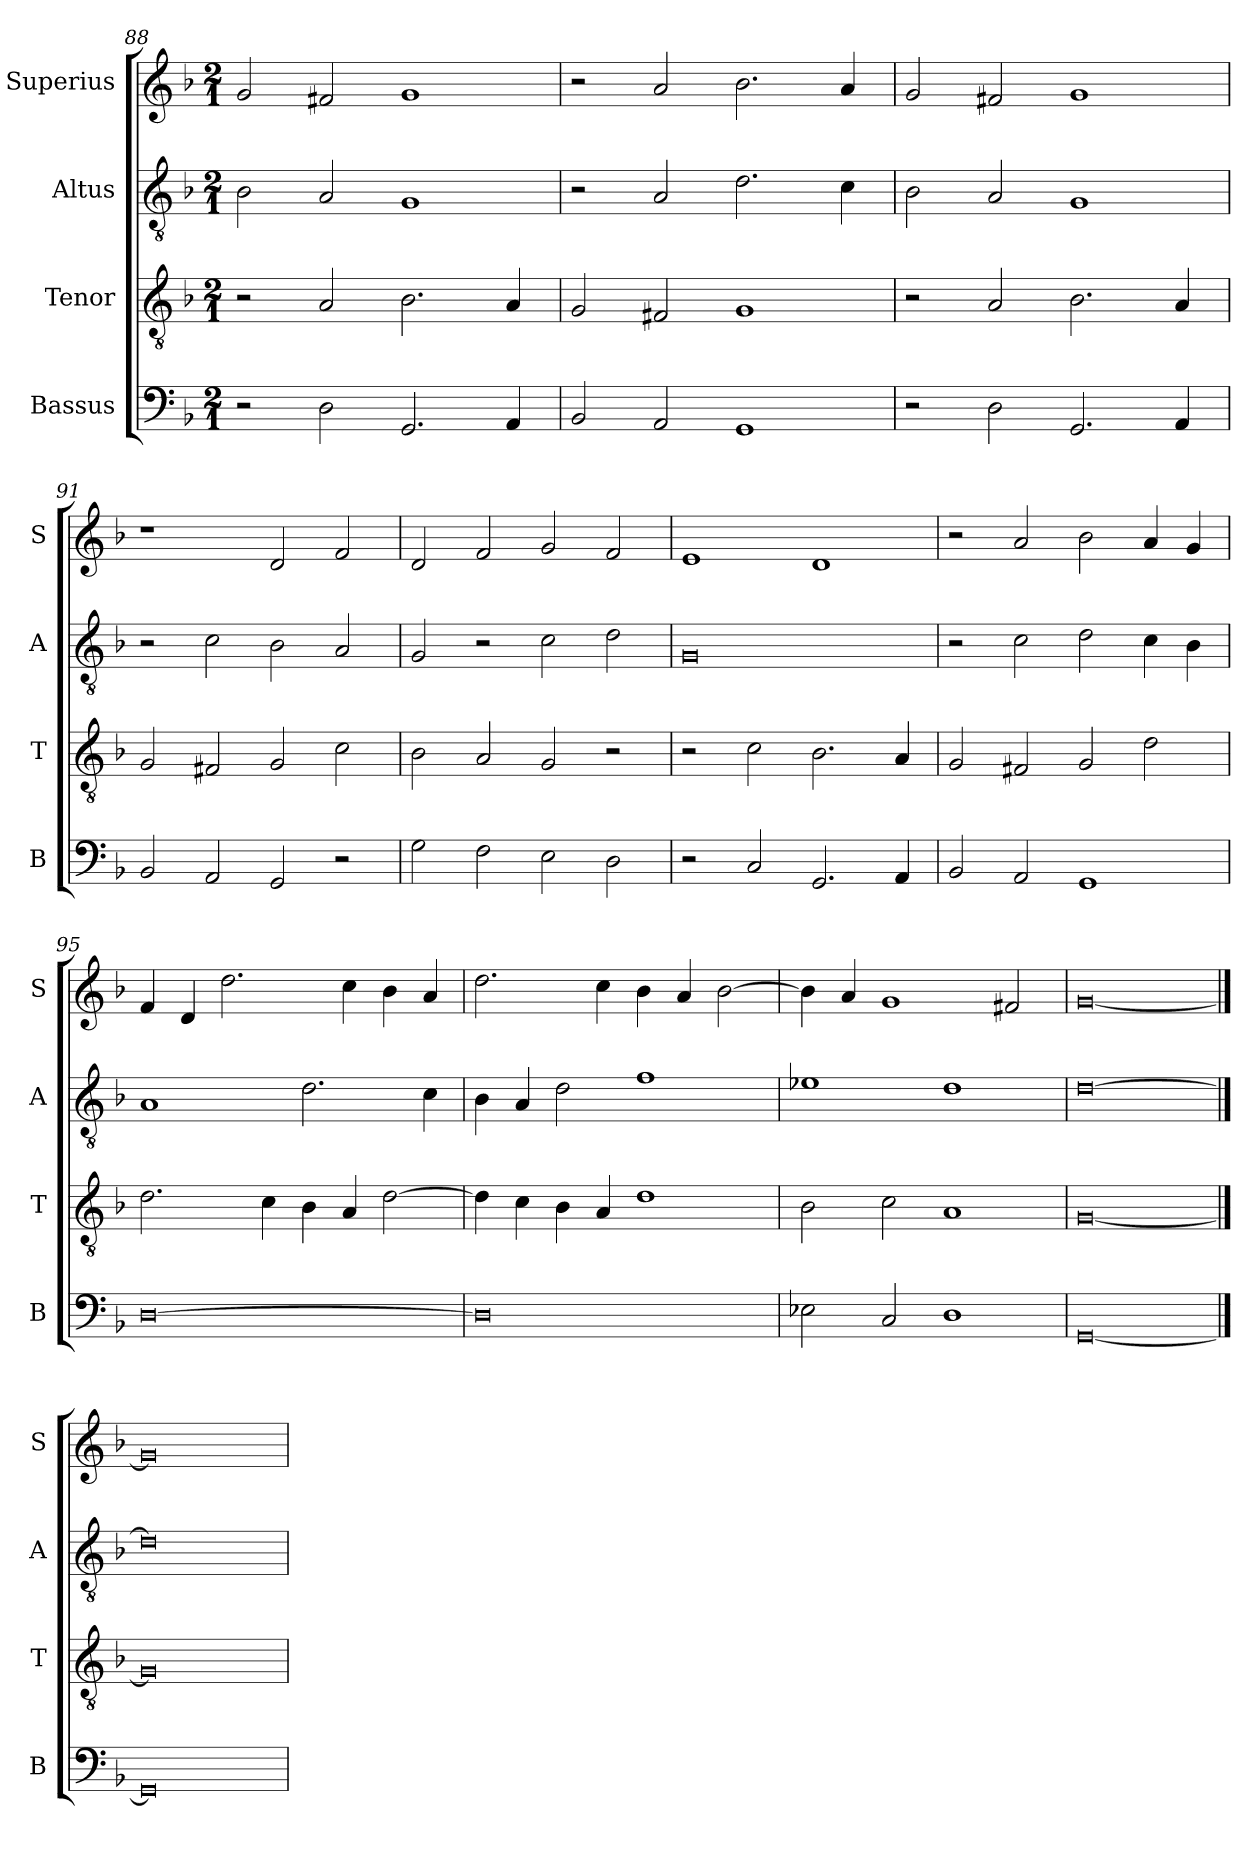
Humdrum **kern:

**kern	**kern	**kern	**kern
*part4	*part3	*part2	*part1
*staff4	*staff3	*staff2	*staff1
*I"Bassus	*I"Tenor	*I"Altus	*I"Superius
*I'B	*I'T	*I'A	*I'S
*clefF4	*clefGv2	*clefGv2	*clefG2
*k[b-]	*k[b-]	*k[b-]	*k[b-]
*F:	*F:	*F:	*F:
*M2/1	*M2/1	*M2/1	*M2/1
=88	=88	=88	=88
2r	2r	2B-	2g
2D	2A	2A	2f#X
2.GG	2.B-	1G	1g
4AA	4A	.	.
=89	=89	=89	=89
2BB-	2G	2r	2r
2AA	2F#X	2A	2a
1GG	1G	2.d	2.b-
.	.	4c	4a
=90	=90	=90	=90
2r	2r	2B-	2g
2D	2A	2A	2f#X
2.GG	2.B-	1G	1g
4AA	4A	.	.
=91	=91	=91	=91
2BB-	2G	2r	1r
2AA	2F#X	2c	.
2GG	2G	2B-	2d
2r	2c	2A	2f
=92	=92	=92	=92
2G	2B-	2G	2d
2F	2A	2r	2f
2E	2G	2c	2g
2D	2r	2d	2f
=93	=93	=93	=93
2r	2r	0G	1e
2C	2c	.	.
2.GG	2.B-	.	1d
4AA	4A	.	.
=94	=94	=94	=94
2BB-	2G	2r	2r
2AA	2F#X	2c	2a
1GG	2G	2d	2b-
.	2d	4c	4a
.	.	4B-	4g
=95	=95	=95	=95
[0D	2.d	1A	4f
.	.	.	4d
.	.	.	2.dd
.	4c	.	.
.	4B-	2.d	.
.	4A	.	4cc
.	[2d	.	4b-
.	.	4c	4a
=96	=96	=96	=96
0D]	4d]	4B-	2.dd
.	4c	4A	.
.	4B-	2d	.
.	4A	.	4cc
.	1d	1f	4b-
.	.	.	4a
.	.	.	[2b-
=97	=97	=97	=97
2E-X	2B-	1e-X	4b-]
.	.	.	4a
2C	2c	.	1g
1D	1A	1d	.
.	.	.	2f#X
=98	=98	=98	=98
[0GG	[0G	[0d	[0g
==99	==99	==99	==99
0GG]	0G]	0d]	0g]
=	=	=	=
*-	*-	*-	*-
